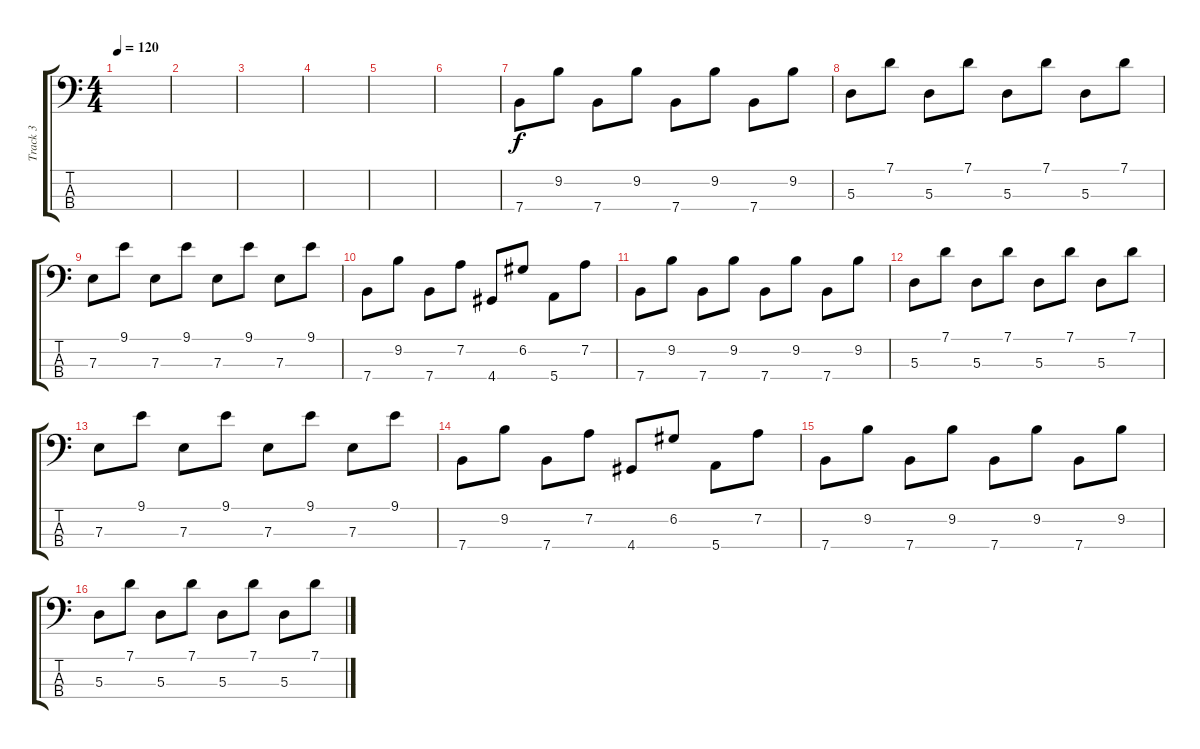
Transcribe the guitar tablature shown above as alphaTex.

\track ("Track 3" "Track 3") {instrument electricbassfinger}
\staff {score tabs}
\tuning (G2 D2 A1 E1) {hide}
\ts (4 4)
\tempo 120
\clef f4
\ks c
|
|
|
|
|
|
7.4.8 9.2.8 7.4.8 9.2.8 7.4.8 9.2.8 7.4.8 9.2.8 |
5.3.8 7.1.8 5.3.8 7.1.8 5.3.8 7.1.8 5.3.8 7.1.8 |
7.3.8 9.1.8 7.3.8 9.1.8 7.3.8 9.1.8 7.3.8 9.1.8 |
7.4.8 9.2.8 7.4.8 7.2.8 4.4.8 6.2.8 5.4.8 7.2.8 |
7.4.8 9.2.8 7.4.8 9.2.8 7.4.8 9.2.8 7.4.8 9.2.8 |
5.3.8 7.1.8 5.3.8 7.1.8 5.3.8 7.1.8 5.3.8 7.1.8 |
7.3.8 9.1.8 7.3.8 9.1.8 7.3.8 9.1.8 7.3.8 9.1.8 |
7.4.8 9.2.8 7.4.8 7.2.8 4.4.8 6.2.8 5.4.8 7.2.8 |
7.4.8 9.2.8 7.4.8 9.2.8 7.4.8 9.2.8 7.4.8 9.2.8 |
5.3.8 7.1.8 5.3.8 7.1.8 5.3.8 7.1.8 5.3.8 7.1.8
